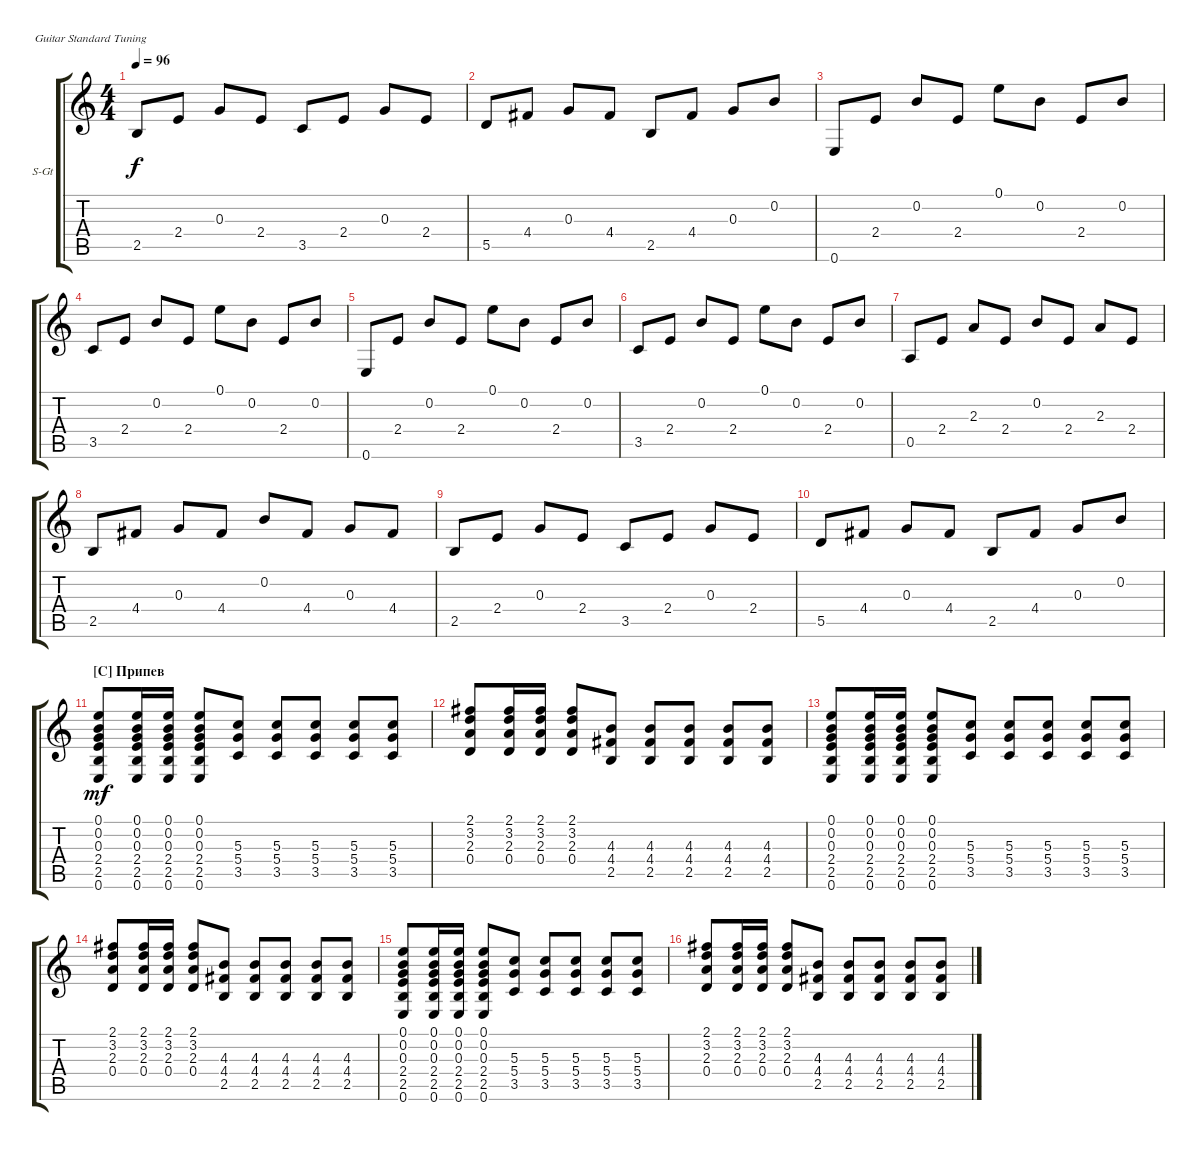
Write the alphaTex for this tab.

\defaultSystemsLayout 4
\bracketExtendMode groupsimilarinstruments
\firstSystemTrackNameOrientation horizontal
\otherSystemsTrackNameOrientation horizontal
\track ("Steel Guitar" "S-Gt") {instrument acousticguitarsteel}
\staff {score tabs}
\tuning (E4 B3 G3 D3 A2 E2)
\ts (4 4)
\tempo 96
\clef g2
\ks c
2.5.8{dy f} 2.4.8 0.3.8 2.4.8 3.5.8 2.4.8 0.3.8 2.4.8 |
5.5.8 4.4.8 0.3.8 4.4.8 2.5.8 4.4.8 0.3.8 0.2.8 |
0.6.8 2.4.8 0.2.8 2.4.8 0.1.8 0.2.8 2.4.8 0.2.8 |
3.5.8 2.4.8 0.2.8 2.4.8 0.1.8 0.2.8 2.4.8 0.2.8 |
0.6.8 2.4.8 0.2.8 2.4.8 0.1.8 0.2.8 2.4.8 0.2.8 |
3.5.8 2.4.8 0.2.8 2.4.8 0.1.8 0.2.8 2.4.8 0.2.8 |
0.5.8 2.4.8 2.3.8 2.4.8 0.2.8 2.4.8 2.3.8 2.4.8 |
2.5.8 4.4.8 0.3.8 4.4.8 0.2.8 4.4.8 0.3.8 4.4.8 |
2.5.8 2.4.8 0.3.8 2.4.8 3.5.8 2.4.8 0.3.8 2.4.8 |
5.5.8 4.4.8 0.3.8 4.4.8 2.5.8 4.4.8 0.3.8 0.2.8 |
\section ("C" "Припев")
(2.5 2.4 0.6 0.3 0.2 0.1).8{dy mf} (2.5 2.4 0.6 0.1 0.2 0.3).16 (2.5 2.4 0.6 0.1 0.2 0.3).16 (2.5 2.4 0.6 0.3 0.2 0.1).8 (3.5 5.4 5.3).8 (3.5 5.4 5.3).8 (3.5 5.4 5.3).8 (3.5 5.4 5.3).8 (3.5 5.4 5.3).8 |
(2.1 2.3 3.2 0.4).8 (2.1 2.3 3.2 0.4).16 (2.1 2.3 3.2 0.4).16 (2.1 2.3 3.2 0.4).8 (4.4 2.5 4.3).8 (4.4 2.5 4.3).8 (4.4 2.5 4.3).8 (4.4 2.5 4.3).8 (4.4 2.5 4.3).8 |
(2.5 2.4 0.6 0.3 0.2 0.1).8 (2.5 2.4 0.6 0.1 0.2 0.3).16 (2.5 2.4 0.6 0.1 0.2 0.3).16 (2.5 2.4 0.6 0.3 0.2 0.1).8 (3.5 5.4 5.3).8 (3.5 5.4 5.3).8 (3.5 5.4 5.3).8 (3.5 5.4 5.3).8 (3.5 5.4 5.3).8 |
(2.1 2.3 3.2 0.4).8 (2.1 2.3 3.2 0.4).16 (2.1 2.3 3.2 0.4).16 (2.1 2.3 3.2 0.4).8 (4.4 2.5 4.3).8 (4.4 2.5 4.3).8 (4.4 2.5 4.3).8 (4.4 2.5 4.3).8 (4.4 2.5 4.3).8 |
(2.5 2.4 0.6 0.3 0.2 0.1).8 (2.5 2.4 0.6 0.1 0.2 0.3).16 (2.5 2.4 0.6 0.1 0.2 0.3).16 (2.5 2.4 0.6 0.3 0.2 0.1).8 (3.5 5.4 5.3).8 (3.5 5.4 5.3).8 (3.5 5.4 5.3).8 (3.5 5.4 5.3).8 (3.5 5.4 5.3).8 |
(2.1 2.3 3.2 0.4).8 (2.1 2.3 3.2 0.4).16 (2.1 2.3 3.2 0.4).16 (2.1 2.3 3.2 0.4).8 (4.4 2.5 4.3).8 (4.4 2.5 4.3).8 (4.4 2.5 4.3).8 (4.4 2.5 4.3).8 (4.4 2.5 4.3).8
